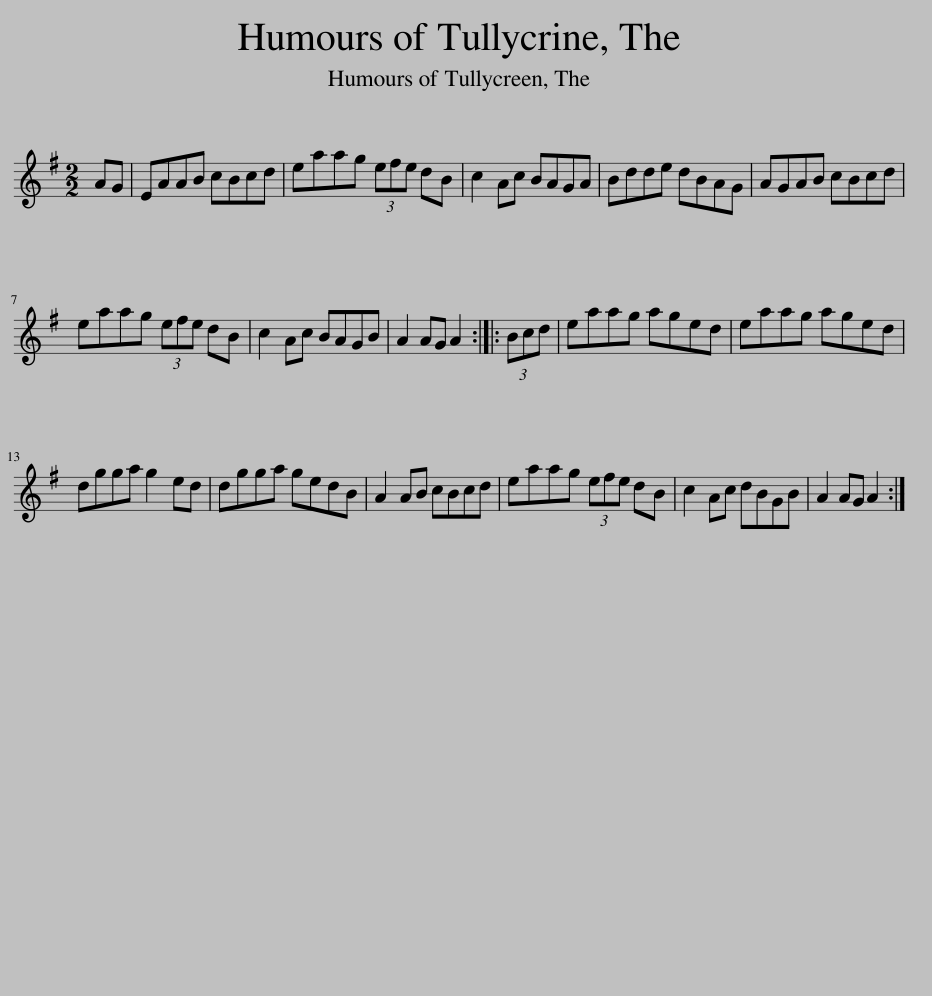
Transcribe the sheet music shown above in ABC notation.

X:1
L:1/8
M:2/2
I:linebreak $
K:G
V:1 treble
V:1
 AG | EAAB cBcd | eaag (3efe dB | c2 Ac BAGA | Bdde dBAG | %5
 AGAB cBcd |$ eaag (3efe dB | c2 Ac BAGB | A2 AG A2 :: (3Bcd | %10
 eaag aged | eaag aged |$ dgga g2 ed | dgga gedB | A2 AB cBcd | %15
 eaag (3efe dB | c2 Ac dBGB | A2 AG A2 :| %18
